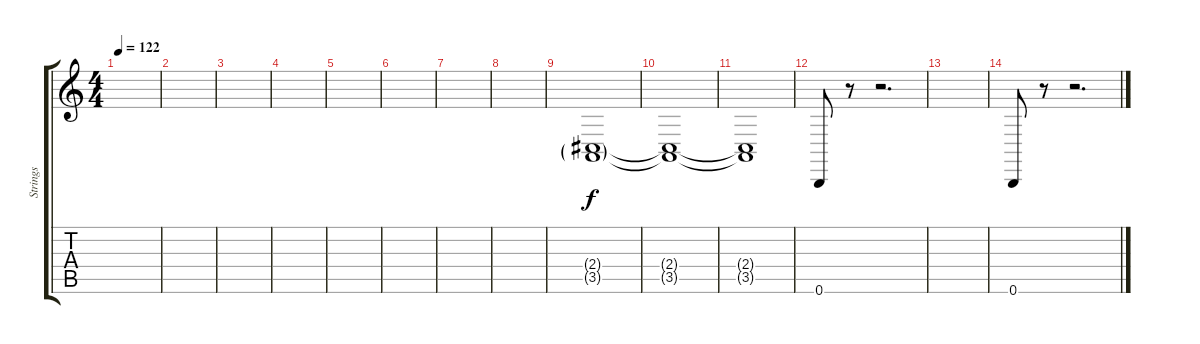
\track ("Strings" "Strings") {instrument stringensemble1}
\staff {score tabs}
\tuning (Db4 Ab3 E3 B2 Gb2 B1) {hide}
\ts (4 4)
\tempo 122
\clef g2
\ks c
|
|
|
|
|
|
|
|
(2.4{g} 3.5{g}).1 |
(2.4{t} 3.5{t}).1{dy f} |
(2.4{t} 3.5{t}).1 |
0.6.8 r.8 r.2{d} |
|
0.6.8 r.8 r.2{d}
